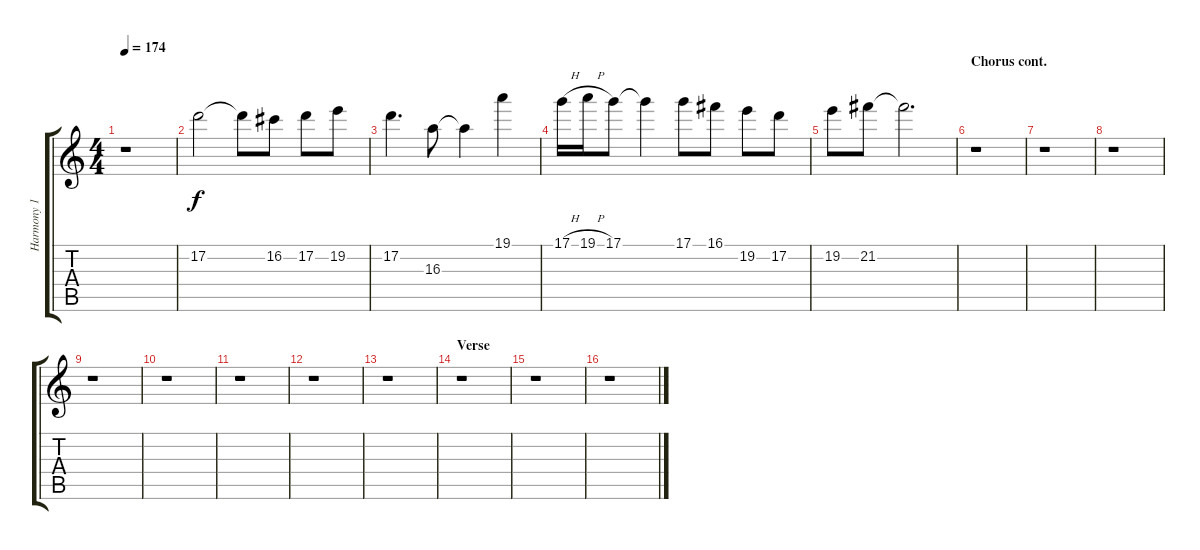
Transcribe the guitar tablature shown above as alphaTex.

\track ("Harmony 1" "Harmony 1") {instrument overdrivenguitar}
\staff {score tabs}
\tuning (D4 A3 F3 C3 G2 C2) {hide}
\ts (4 4)
\tempo 174
\clef g2
\ks aminor
r.1{dy f} |
17.2.2 17.2{t}.8 16.2.8 17.2.8 19.2.8 |
17.2.4{d} 16.3.8 16.3{t}.4 19.1.4 |
17.1{h}.16 19.1{h}.16 17.1.8 17.1{t}.4 17.1.8 16.1.8 19.2.8 17.2.8 |
19.2.8 21.2.8 21.2{t}.2{d} |
\section ("" "Chorus cont.")
r.1 |
r.1 |
r.1 |
r.1 |
r.1 |
r.1 |
r.1 |
r.1 |
\section ("" "Verse")
r.1 |
r.1 |
r.1
